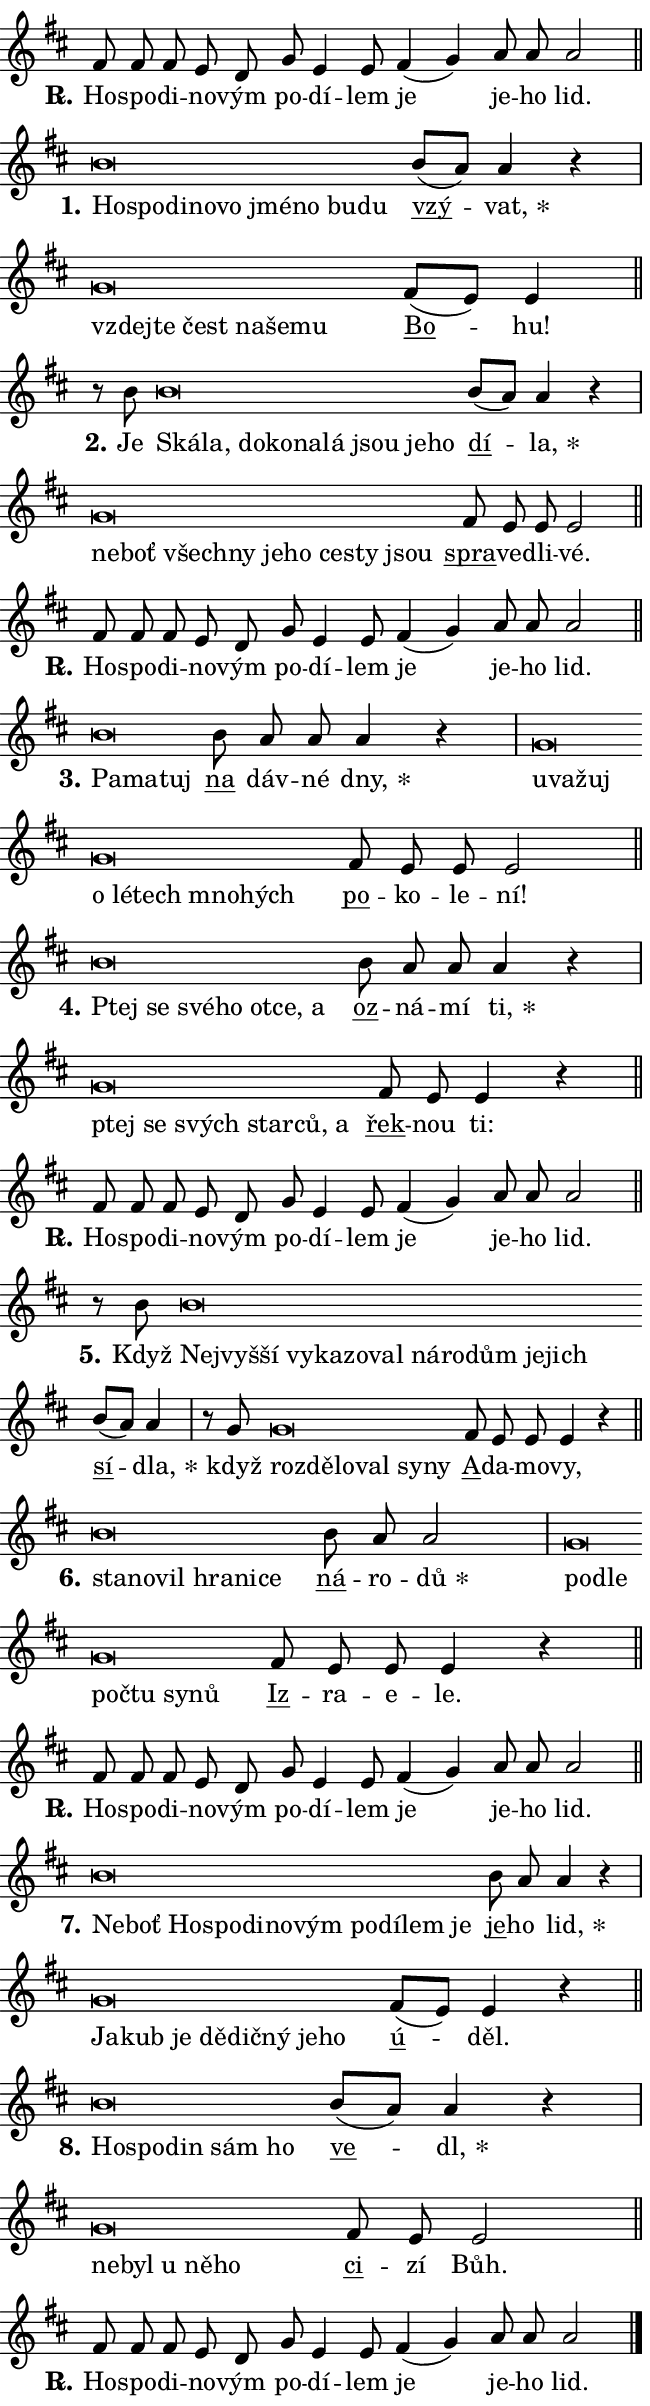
\version "2.24.0"
\header { tagline = "" }
\paper {
  indent = 0\cm
  top-margin = 0\cm
  right-margin = 0.13\cm % to fit lyric hyphens
  bottom-margin = 0\cm
  left-margin = 0\cm
  paper-width = 11\cm
  page-breaking = #ly:one-page-breaking
  system-system-spacing.basic-distance = #11
  score-system-spacing.basic-distance = #11
  ragged-last = ##f
}


%% Author: Thomas Morley
%% https://lists.gnu.org/archive/html/lilypond-user/2020-05/msg00002.html
#(define (line-position grob)
"Returns position of @var[grob} in current system:
   @code{'start}, if at first time-step
   @code{'end}, if at last time-step
   @code{'middle} otherwise
"
  (let* ((col (ly:item-get-column grob))
         (ln (ly:grob-object col 'left-neighbor))
         (rn (ly:grob-object col 'right-neighbor))
         (col-to-check-left (if (ly:grob? ln) ln col))
         (col-to-check-right (if (ly:grob? rn) rn col))
         (break-dir-left
           (and
             (ly:grob-property col-to-check-left 'non-musical #f)
             (ly:item-break-dir col-to-check-left)))
         (break-dir-right
           (and
             (ly:grob-property col-to-check-right 'non-musical #f)
             (ly:item-break-dir col-to-check-right))))
        (cond ((eqv? 1 break-dir-left) 'start)
              ((eqv? -1 break-dir-right) 'end)
              (else 'middle))))

#(define (tranparent-at-line-position vctor)
  (lambda (grob)
  "Relying on @code{line-position} select the relevant enry from @var{vctor}.
Used to determine transparency,"
    (case (line-position grob)
      ((end) (not (vector-ref vctor 0)))
      ((middle) (not (vector-ref vctor 1)))
      ((start) (not (vector-ref vctor 2))))))

noteHeadBreakVisibility =
#(define-music-function (break-visibility)(vector?)
"Makes @code{NoteHead}s transparent relying on @var{break-visibility}"
#{
  \override NoteHead.transparent =
    #(tranparent-at-line-position break-visibility)
#})

#(define delete-ledgers-for-transparent-note-heads
  (lambda (grob)
    "Reads whether a @code{NoteHead} is transparent.
If so this @code{NoteHead} is removed from @code{'note-heads} from
@var{grob}, which is supposed to be @code{LedgerLineSpanner}.
As a result ledgers are not printed for this @code{NoteHead}"
    (let* ((nhds-array (ly:grob-object grob 'note-heads))
           (nhds-list
             (if (ly:grob-array? nhds-array)
                 (ly:grob-array->list nhds-array)
                 '()))
           ;; Relies on the transparent-property being done before
           ;; Staff.LedgerLineSpanner.after-line-breaking is executed.
           ;; This is fragile ...
           (to-keep
             (remove
               (lambda (nhd)
                 (ly:grob-property nhd 'transparent #f))
               nhds-list)))
      ;; TODO find a better method to iterate over grob-arrays, similiar
      ;; to filter/remove etc for lists
      ;; For now rebuilt from scratch
      (set! (ly:grob-object grob 'note-heads)  '())
      (for-each
        (lambda (nhd)
          (ly:pointer-group-interface::add-grob grob 'note-heads nhd))
        to-keep))))

squashNotes = {
  \override NoteHead.X-extent = #'(-0.2 . 0.2)
  \override NoteHead.Y-extent = #'(-0.75 . 0)
  \override NoteHead.stencil =
    #(lambda (grob)
       (let ((pos (ly:grob-property grob 'staff-position)))
         (begin
           (if (< pos -7) (display "ERROR: Lower brevis then expected\n") (display ""))
           (if (<= pos -6) ly:text-interface::print ly:note-head::print))))
}
unSquashNotes = {
  \revert NoteHead.X-extent
  \revert NoteHead.Y-extent
  \revert NoteHead.stencil
}

hideNotes = \noteHeadBreakVisibility #begin-of-line-visible
unHideNotes = \noteHeadBreakVisibility #all-visible

% work-around for resetting accidentals
% https://lilypond.org/doc/v2.23/Documentation/notation/displaying-rhythms#unmetered-music
cadenzaMeasure = {
  \cadenzaOff
  \partial 1024 s1024
  \cadenzaOn
}

#(define-markup-command (accent layout props text) (markup?)
  "Underline accented syllable"
  (interpret-markup layout props
    #{\markup \override #'(offset . 4.3) \underline { #text }#}))

responsum = \markup \concat {
  "R" \hspace #-1.05 \path #0.1 #'((moveto 0 0.07) (lineto 0.9 0.8)) \hspace #0.05 "."
}

spaceSize = #0.6828661417322834 % exact space size for TeX Gyre Schola

\layout {
  \context {
    \Staff
    \remove "Time_signature_engraver"
    \override LedgerLineSpanner.after-line-breaking = #delete-ledgers-for-transparent-note-heads
  }
  \context {
    \Lyrics {
      \override LyricSpace.minimum-distance = \spaceSize
      \override LyricText.font-name = #"TeX Gyre Schola"
      \override LyricText.font-size = 1
      \override StanzaNumber.font-name = #"TeX Gyre Schola Bold"
      \override StanzaNumber.font-size = 1
    }
  }
  \context {
    \Score 
    \override NoteHead.text =
      #(lambda (grob) 
        (let ((pos (ly:grob-property grob 'staff-position)))
          #{\markup {
            \combine
              \halign #-0.55 \raise #(if (= pos -6) 0 0.5) \override #'(thickness . 2) \draw-line #'(3.2 . 0)
              \musicglyph "noteheads.sM1"
          }#}))
  }
}

% magnetic-lyrics.ily
%
%   written by
%     Jean Abou Samra <jean@abou-samra.fr>
%     Werner Lemberg <wl@gnu.org>
%
%   adapted by
%     Jiri Hon <jiri.hon@gmail.com>
%
% Version 2022-Apr-15

% https://www.mail-archive.com/lilypond-user@gnu.org/msg149350.html

#(define (Left_hyphen_pointer_engraver context)
   "Collect syllable-hyphen-syllable occurrences in lyrics and store
them in properties.  This engraver only looks to the left.  For
example, if the lyrics input is @code{foo -- bar}, it does the
following.

@itemize @bullet
@item
Set the @code{text} property of the @code{LyricHyphen} grob between
@q{foo} and @q{bar} to @code{foo}.

@item
Set the @code{left-hyphen} property of the @code{LyricText} grob with
text @q{foo} to the @code{LyricHyphen} grob between @q{foo} and
@q{bar}.
@end itemize

Use this auxiliary engraver in combination with the
@code{lyric-@/text::@/apply-@/magnetic-@/offset!} hook."
   (let ((hyphen #f)
         (text #f))
     (make-engraver
      (acknowledgers
       ((lyric-syllable-interface engraver grob source-engraver)
        (set! text grob)))
      (end-acknowledgers
       ((lyric-hyphen-interface engraver grob source-engraver)
        ;(when (not (grob::has-interface grob 'lyric-space-interface))
          (set! hyphen grob)));)
      ((stop-translation-timestep engraver)
       (when (and text hyphen)
         (ly:grob-set-object! text 'left-hyphen hyphen))
       (set! text #f)
       (set! hyphen #f)))))

#(define (lyric-text::apply-magnetic-offset! grob)
   "If the space between two syllables is less than the value in
property @code{LyricText@/.details@/.squash-threshold}, move the right
syllable to the left so that it gets concatenated with the left
syllable.

Use this function as a hook for
@code{LyricText@/.after-@/line-@/breaking} if the
@code{Left_@/hyphen_@/pointer_@/engraver} is active."
   (let ((hyphen (ly:grob-object grob 'left-hyphen #f)))
     (when hyphen
       (let ((left-text (ly:spanner-bound hyphen LEFT)))
         (when (grob::has-interface left-text 'lyric-syllable-interface)
           (let* ((common (ly:grob-common-refpoint grob left-text X))
                  (this-x-ext (ly:grob-extent grob common X))
                  (left-x-ext
                   (begin
                     ;; Trigger magnetism for left-text.
                     (ly:grob-property left-text 'after-line-breaking)
                     (ly:grob-extent left-text common X)))
                  ;; `delta` is the gap width between two syllables.
                  (delta (- (interval-start this-x-ext)
                            (interval-end left-x-ext)))
                  (details (ly:grob-property grob 'details))
                  (threshold (assoc-get 'squash-threshold details 0.2)))
             (when (< delta threshold)
               (let* (;; We have to manipulate the input text so that
                      ;; ligatures crossing syllable boundaries are not
                      ;; disabled.  For languages based on the Latin
                      ;; script this is essentially a beautification.
                      ;; However, for non-Western scripts it can be a
                      ;; necessity.
                      (lt (ly:grob-property left-text 'text))
                      (rt (ly:grob-property grob 'text))
                      (is-space (grob::has-interface hyphen 'lyric-space-interface))
                      (space (if is-space " " ""))
                      (extra-delta (if is-space spaceSize 0))
                      ;; Append new syllable.
                      (ltrt-space (if (and (string? lt) (string? rt))
                                (string-append lt space rt)
                                (make-concat-markup (list lt space rt))))
                      ;; Right-align `ltrt` to the right side.
                      (ltrt-space-markup (grob-interpret-markup
                               grob
                               (make-translate-markup
                                (cons (interval-length this-x-ext) 0)
                                (make-right-align-markup ltrt-space)))))
                 (begin
                   ;; Don't print `left-text`.
                   (ly:grob-set-property! left-text 'stencil #f)
                   ;; Set text and stencil (which holds all collected
                   ;; syllables so far) and shift it to the left.
                   (ly:grob-set-property! grob 'text ltrt-space)
                   (ly:grob-set-property! grob 'stencil ltrt-space-markup)
                   (ly:grob-translate-axis! grob (- (- delta extra-delta)) X))))))))))


#(define (lyric-hyphen::displace-bounds-first grob)
   ;; Make very sure this callback isn't triggered too early.
   (let ((left (ly:spanner-bound grob LEFT))
         (right (ly:spanner-bound grob RIGHT)))
     (ly:grob-property left 'after-line-breaking)
     (ly:grob-property right 'after-line-breaking)
     (ly:lyric-hyphen::print grob)))

squashThreshold = #0.4

\layout {
  \context {
    \Lyrics
    \consists #Left_hyphen_pointer_engraver
    \override LyricText.after-line-breaking =
      #lyric-text::apply-magnetic-offset!
    \override LyricHyphen.stencil = #lyric-hyphen::displace-bounds-first
    \override LyricText.details.squash-threshold = \squashThreshold
    \override LyricHyphen.minimum-distance = 0
    \override LyricHyphen.minimum-length = \squashThreshold
  }
}

squashText = \override LyricText.details.squash-threshold = 9999
unSquashText = \override LyricText.details.squash-threshold = \squashThreshold

leftText = \override LyricText.self-alignment-X = #LEFT
unLeftText = \revert LyricText.self-alignment-X

starOffset = #(lambda (grob) 
                (let ((x_offset (ly:self-alignment-interface::aligned-on-x-parent grob)))
                  (if (= x_offset 0) 0 (+ x_offset 1.2))))

star = #(define-music-function (syllable)(string?)
"Append star separator at the end of a syllable"
#{
  \once \override LyricText.X-offset = #starOffset
  \lyricmode { \markup {
    #syllable
    \override #'((font-name . "TeX Gyre Schola Bold")) \hspace #0.2 \lower #0.65 \larger "*"
  } }
#})

starAccent = #(define-music-function (syllable)(string?)
"Append star separator at the end of a syllable and make accent"
#{
  \once \override LyricText.X-offset = #starOffset
  \lyricmode { \markup {
    \accent #syllable
    \override #'((font-name . "TeX Gyre Schola Bold")) \hspace #0.2 \lower #0.65 \larger "*"
  } }
#})

breath = #(define-music-function (syllable)(string?)
"Append breathing indicator at the end of a syllable"
#{
  \lyricmode { \markup { #syllable "+" } }
#})

optionalBreath = #(define-music-function (syllable)(string?)
"Append optional breathing indicator at the end of a syllable"
#{
  \lyricmode { \markup { #syllable "(+)" } }
#})


\score {
    <<
        \new Voice = "melody" { \cadenzaOn \key d \major \relative { fis'8 fis fis e d \bar "" g e4 e8 \bar "" fis4( g) a8 a a2 \cadenzaMeasure \bar "||" \break } }
        \new Lyrics \lyricsto "melody" { \lyricmode { \set stanza = \responsum
Ho -- spo -- di -- no -- vým po -- dí -- lem je je -- ho lid. } }
    >>
    \layout {}
}

\score {
    <<
        \new Voice = "melody" { \cadenzaOn \key d \major \relative { \squashNotes b'\breve*1/16 \hideNotes \breve*1/16 \bar "" \breve*1/16 \bar "" \breve*1/16 \bar "" \breve*1/16 \bar "" \breve*1/16 \bar "" \breve*1/16 \bar "" \breve*1/16 \breve*1/16 \bar "" \unHideNotes \unSquashNotes \bar "" b8[( a)] a4 r \cadenzaMeasure \bar "|" \squashNotes g\breve*1/16 \hideNotes \breve*1/16 \bar "" \breve*1/16 \bar "" \breve*1/16 \bar "" \breve*1/16 \breve*1/16 \bar "" \unHideNotes \unSquashNotes \bar "" fis8[( e)] e4 \cadenzaMeasure \bar "||" \break } }
        \new Lyrics \lyricsto "melody" { \lyricmode { \set stanza = "1."
\leftText Ho -- \squashText spo -- di -- no -- vo jmé -- no bu -- du \unLeftText \unSquashText \markup \accent vzý -- \star vat, \leftText vzdej -- \squashText te čest na -- še -- mu \unLeftText \unSquashText \markup \accent Bo -- hu! } }
    >>
    \layout {}
}

\score {
    <<
        \new Voice = "melody" { \cadenzaOn \key d \major \relative { r8 b'8 \squashNotes b\breve*1/16 \hideNotes \breve*1/16 \bar "" \breve*1/16 \bar "" \breve*1/16 \bar "" \breve*1/16 \bar "" \breve*1/16 \bar "" \breve*1/16 \bar "" \breve*1/16 \breve*1/16 \bar "" \unHideNotes \unSquashNotes \bar "" b8[( a)] a4 r \cadenzaMeasure \bar "|" \squashNotes g\breve*1/16 \hideNotes \breve*1/16 \bar "" \breve*1/16 \bar "" \breve*1/16 \bar "" \breve*1/16 \bar "" \breve*1/16 \bar "" \breve*1/16 \bar "" \breve*1/16 \breve*1/16 \bar "" \unHideNotes \unSquashNotes \bar "" fis8 e e e2 \cadenzaMeasure \bar "||" \break } }
        \new Lyrics \lyricsto "melody" { \lyricmode { \set stanza = "2."
Je \leftText Ská -- \squashText la, do -- ko -- na -- lá jsou je -- ho \unLeftText \unSquashText \markup \accent dí -- \star la, \leftText ne -- \squashText boť všech -- ny je -- ho ce -- sty jsou \unLeftText \unSquashText \markup \accent spra -- ve -- dli -- vé. } }
    >>
    \layout {}
}

\score {
    <<
        \new Voice = "melody" { \cadenzaOn \key d \major \relative { fis'8 fis fis e d \bar "" g e4 e8 \bar "" fis4( g) a8 a a2 \cadenzaMeasure \bar "||" \break } }
        \new Lyrics \lyricsto "melody" { \lyricmode { \set stanza = \responsum
Ho -- spo -- di -- no -- vým po -- dí -- lem je je -- ho lid. } }
    >>
    \layout {}
}

\score {
    <<
        \new Voice = "melody" { \cadenzaOn \key d \major \relative { \squashNotes b'\breve*1/16 \hideNotes \breve*1/16 \breve*1/16 \bar "" \unHideNotes \unSquashNotes \bar "" b8 a a a4 r \cadenzaMeasure \bar "|" \squashNotes g\breve*1/16 \hideNotes \breve*1/16 \bar "" \breve*1/16 \bar "" \breve*1/16 \bar "" \breve*1/16 \bar "" \breve*1/16 \bar "" \breve*1/16 \breve*1/16 \bar "" \unHideNotes \unSquashNotes \bar "" fis8 e e e2 \cadenzaMeasure \bar "||" \break } }
        \new Lyrics \lyricsto "melody" { \lyricmode { \set stanza = "3."
\leftText Pa -- \squashText ma -- tuj \unLeftText \unSquashText \markup \accent na dáv -- né \star dny, \leftText u -- \squashText va -- žuj o lé -- tech mno -- hých \unLeftText \unSquashText \markup \accent po -- ko -- le -- ní! } }
    >>
    \layout {}
}

\score {
    <<
        \new Voice = "melody" { \cadenzaOn \key d \major \relative { \squashNotes b'\breve*1/16 \hideNotes \breve*1/16 \bar "" \breve*1/16 \bar "" \breve*1/16 \bar "" \breve*1/16 \bar "" \breve*1/16 \breve*1/16 \bar "" \unHideNotes \unSquashNotes \bar "" b8 a a a4 r \cadenzaMeasure \bar "|" \squashNotes g\breve*1/16 \hideNotes \breve*1/16 \bar "" \breve*1/16 \bar "" \breve*1/16 \bar "" \breve*1/16 \breve*1/16 \bar "" \unHideNotes \unSquashNotes \bar "" fis8 e e4 r \cadenzaMeasure \bar "||" \break } }
        \new Lyrics \lyricsto "melody" { \lyricmode { \set stanza = "4."
\leftText Ptej \squashText se své -- ho ot -- ce, a \unLeftText \unSquashText \markup \accent oz -- ná -- mí \star ti, \leftText ptej \squashText se svých star -- ců, a \unLeftText \unSquashText \markup \accent řek -- nou ti: } }
    >>
    \layout {}
}

\score {
    <<
        \new Voice = "melody" { \cadenzaOn \key d \major \relative { fis'8 fis fis e d \bar "" g e4 e8 \bar "" fis4( g) a8 a a2 \cadenzaMeasure \bar "||" \break } }
        \new Lyrics \lyricsto "melody" { \lyricmode { \set stanza = \responsum
Ho -- spo -- di -- no -- vým po -- dí -- lem je je -- ho lid. } }
    >>
    \layout {}
}

\score {
    <<
        \new Voice = "melody" { \cadenzaOn \key d \major \relative { r8 b'8 \squashNotes b\breve*1/16 \hideNotes \breve*1/16 \bar "" \breve*1/16 \bar "" \breve*1/16 \bar "" \breve*1/16 \bar "" \breve*1/16 \bar "" \breve*1/16 \bar "" \breve*1/16 \bar "" \breve*1/16 \bar "" \breve*1/16 \bar "" \breve*1/16 \breve*1/16 \bar "" \unHideNotes \unSquashNotes \bar "" b8[( a)] a4 \cadenzaMeasure \bar "|" r8 g8 \squashNotes g\breve*1/16 \hideNotes \breve*1/16 \bar "" \breve*1/16 \bar "" \breve*1/16 \bar "" \breve*1/16 \breve*1/16 \bar "" \unHideNotes \unSquashNotes \bar "" fis8 e e e4 r \cadenzaMeasure \bar "||" \break } }
        \new Lyrics \lyricsto "melody" { \lyricmode { \set stanza = "5."
Když \leftText Nej -- \squashText vyš -- ší vy -- ka -- zo -- val ná -- ro -- dům je -- jich \unLeftText \unSquashText \markup \accent sí -- \star dla, když \leftText roz -- \squashText dě -- lo -- val sy -- ny \unLeftText \unSquashText \markup \accent A -- da -- mo -- vy, } }
    >>
    \layout {}
}

\score {
    <<
        \new Voice = "melody" { \cadenzaOn \key d \major \relative { \squashNotes b'\breve*1/16 \hideNotes \breve*1/16 \bar "" \breve*1/16 \bar "" \breve*1/16 \bar "" \breve*1/16 \breve*1/16 \bar "" \unHideNotes \unSquashNotes \bar "" b8 a a2 \cadenzaMeasure \bar "|" \squashNotes g\breve*1/16 \hideNotes \breve*1/16 \bar "" \breve*1/16 \bar "" \breve*1/16 \bar "" \breve*1/16 \breve*1/16 \bar "" \unHideNotes \unSquashNotes \bar "" fis8 e e e4 r \cadenzaMeasure \bar "||" \break } }
        \new Lyrics \lyricsto "melody" { \lyricmode { \set stanza = "6."
\leftText sta -- \squashText no -- vil hra -- ni -- ce \unLeftText \unSquashText \markup \accent ná -- ro -- \star dů \leftText po -- \squashText dle po -- čtu sy -- nů \unLeftText \unSquashText \markup \accent Iz -- ra -- e -- le. } }
    >>
    \layout {}
}

\score {
    <<
        \new Voice = "melody" { \cadenzaOn \key d \major \relative { fis'8 fis fis e d \bar "" g e4 e8 \bar "" fis4( g) a8 a a2 \cadenzaMeasure \bar "||" \break } }
        \new Lyrics \lyricsto "melody" { \lyricmode { \set stanza = \responsum
Ho -- spo -- di -- no -- vým po -- dí -- lem je je -- ho lid. } }
    >>
    \layout {}
}

\score {
    <<
        \new Voice = "melody" { \cadenzaOn \key d \major \relative { \squashNotes b'\breve*1/16 \hideNotes \breve*1/16 \bar "" \breve*1/16 \bar "" \breve*1/16 \bar "" \breve*1/16 \bar "" \breve*1/16 \bar "" \breve*1/16 \bar "" \breve*1/16 \bar "" \breve*1/16 \bar "" \breve*1/16 \breve*1/16 \bar "" \unHideNotes \unSquashNotes \bar "" b8 a a4 r \cadenzaMeasure \bar "|" \squashNotes g\breve*1/16 \hideNotes \breve*1/16 \bar "" \breve*1/16 \bar "" \breve*1/16 \bar "" \breve*1/16 \bar "" \breve*1/16 \bar "" \breve*1/16 \breve*1/16 \bar "" \unHideNotes \unSquashNotes \bar "" fis8[( e)] e4 r \cadenzaMeasure \bar "||" \break } }
        \new Lyrics \lyricsto "melody" { \lyricmode { \set stanza = "7."
\leftText Ne -- \squashText boť Ho -- spo -- di -- no -- vým po -- dí -- lem je \unLeftText \unSquashText \markup \accent je -- ho \star lid, \leftText Ja -- \squashText kub je dě -- dič -- ný je -- ho \unLeftText \unSquashText \markup \accent ú -- děl. } }
    >>
    \layout {}
}

\score {
    <<
        \new Voice = "melody" { \cadenzaOn \key d \major \relative { \squashNotes b'\breve*1/16 \hideNotes \breve*1/16 \bar "" \breve*1/16 \bar "" \breve*1/16 \breve*1/16 \bar "" \unHideNotes \unSquashNotes \bar "" b8[( a)] a4 r \cadenzaMeasure \bar "|" \squashNotes g\breve*1/16 \hideNotes \breve*1/16 \bar "" \breve*1/16 \bar "" \breve*1/16 \breve*1/16 \bar "" \unHideNotes \unSquashNotes \bar "" fis8 e e2 \cadenzaMeasure \bar "||" \break } }
        \new Lyrics \lyricsto "melody" { \lyricmode { \set stanza = "8."
\leftText Ho -- \squashText spo -- din sám ho \unLeftText \unSquashText \markup \accent ve -- \star dl, \leftText ne -- \squashText byl u ně -- ho \unLeftText \unSquashText \markup \accent ci -- zí Bůh. } }
    >>
    \layout {}
}

\score {
    <<
        \new Voice = "melody" { \cadenzaOn \key d \major \relative { fis'8 fis fis e d \bar "" g e4 e8 \bar "" fis4( g) a8 a a2 \cadenzaMeasure \bar "||" \break } \bar "|." }
        \new Lyrics \lyricsto "melody" { \lyricmode { \set stanza = \responsum
Ho -- spo -- di -- no -- vým po -- dí -- lem je je -- ho lid. } }
    >>
    \layout {}
}
